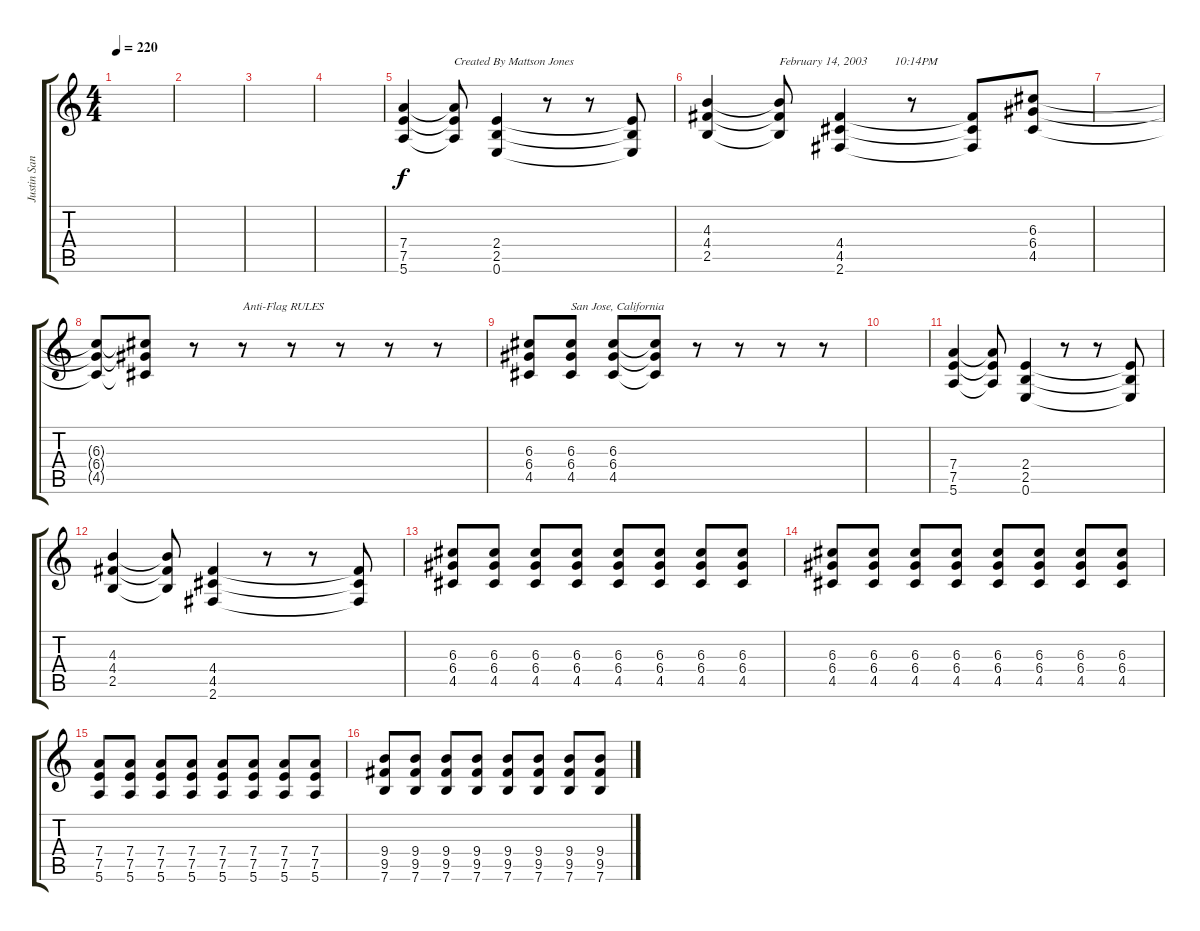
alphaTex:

\track ("Justin Sane (Lead Guitarist/Lead Vocals)" "Justin San") {instrument overdrivenguitar}
\staff {score tabs}
\tuning (E4 B3 G3 D3 A2 E2) {hide}
\ts (4 4)
\tempo 220
\clef g2
\ks c
|
|
|
|
(7.4 7.5 5.6).4 (7.4{t} 7.5{t} 5.6{t}).8{txt "Created By Mattson Jones "} (2.4 2.5 0.6).4 r.8 r.8 (2.4{t} 2.5{t} 0.6{t}).8 |
(4.3 4.4 2.5).4 (4.3{t} 4.4{t} 2.5{t}).8{txt "February 14, 2003         10:14PM"} (4.4 4.5 2.6).4 r.8 (4.4{t} 4.5{t} 2.6{t}).8 (6.3 6.4 4.5).8 |
|
(6.3{t} 6.4{t} 4.5{t}).8 (6.3{t} 6.4{t} 4.5{t}).8 r.8 r.8{txt "Anti-Flag RULES"} r.8 r.8 r.8 r.8 |
(6.3 6.4 4.5).8 (6.3 6.4 4.5).8{txt "San Jose, California"} (6.3 6.4 4.5).8 (6.3{t} 6.4{t} 4.5{t}).8 r.8 r.8 r.8 r.8 |
|
(7.4 7.5 5.6).4 (7.4{t} 7.5{t} 5.6{t}).8 (2.4 2.5 0.6).4 r.8 r.8 (2.4{t} 2.5{t} 0.6{t}).8 |
(4.3 4.4 2.5).4 (4.3{t} 4.4{t} 2.5{t}).8 (4.4 4.5 2.6).4 r.8 r.8 (4.4{t} 4.5{t} 2.6{t}).8 |
(6.3 6.4 4.5).8 (6.3 6.4 4.5).8 (6.3 6.4 4.5).8 (6.3 6.4 4.5).8 (6.3 6.4 4.5).8 (6.3 6.4 4.5).8 (6.3 6.4 4.5).8 (6.3 6.4 4.5).8 |
(6.3 6.4 4.5).8 (6.3 6.4 4.5).8 (6.3 6.4 4.5).8 (6.3 6.4 4.5).8 (6.3 6.4 4.5).8 (6.3 6.4 4.5).8 (6.3 6.4 4.5).8 (6.3 6.4 4.5).8 |
(7.4 7.5 5.6).8 (7.4 7.5 5.6).8 (7.4 7.5 5.6).8 (7.4 7.5 5.6).8 (7.4 7.5 5.6).8 (7.4 7.5 5.6).8 (7.4 7.5 5.6).8 (7.4 7.5 5.6).8 |
(9.4 9.5 7.6).8 (9.4 9.5 7.6).8 (9.4 9.5 7.6).8 (9.4 9.5 7.6).8 (9.4 9.5 7.6).8 (9.4 9.5 7.6).8 (9.4 9.5 7.6).8 (9.4 9.5 7.6).8
